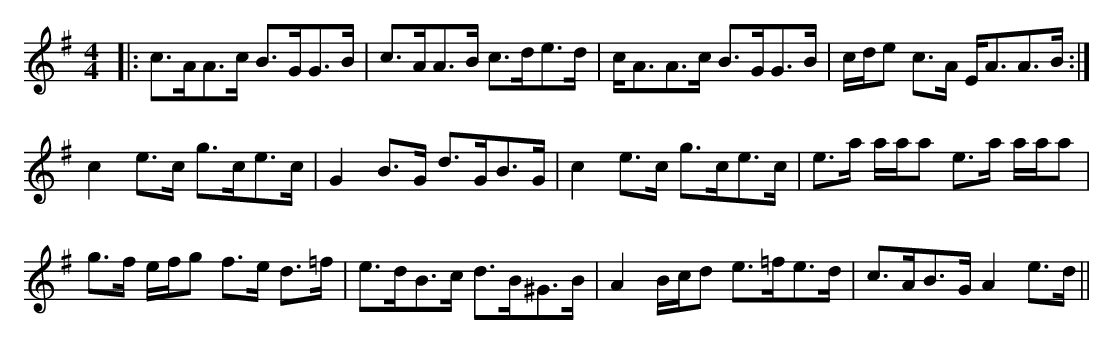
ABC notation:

X:1
M:4/4
K:Ador
|:c>AA>c B>GG>B|c>AA>B c>de>d|c<AA>c B>GG>B|c/d/e c>A E<AA>B:|
c2 e>c g>ce>c|G2 B>G d>GB>G|c2 e>c g>ce>c|e>a a/a/a e>a a/a/a|
g>f e/f/g f>e d>=f|e>dB>c d>B^G>B|A2 B/c/d e>=fe>d|c>AB>G A2 e>d||
